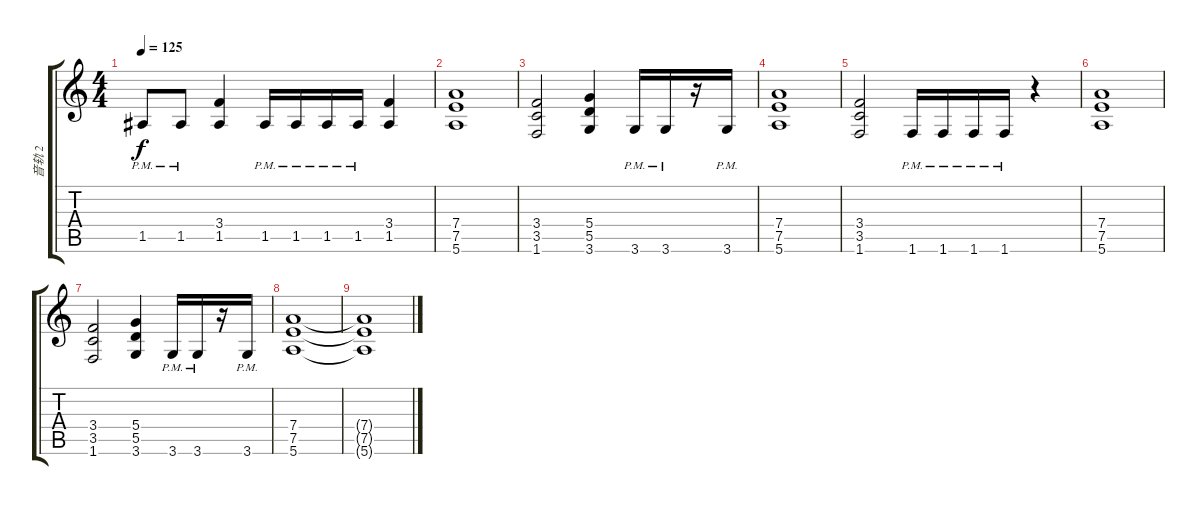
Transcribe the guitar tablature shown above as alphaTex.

\track ("音轨 2" "音轨 2") {instrument distortionguitar}
\staff {score tabs}
\tuning (E4 B3 G3 D3 A2 E2) {hide}
\ts (4 4)
\tempo 125
\clef g2
\ks c
1.5{pm}.8{dy f} 1.5{pm}.8 (3.4 1.5).4 1.5{pm}.16 1.5{pm}.16 1.5{pm}.16 1.5{pm}.16 (3.4 1.5).4 |
(7.4 7.5 5.6).1 |
(3.4 3.5 1.6).2 (5.4 5.5 3.6).4 3.6{pm}.16 3.6{pm}.16 r.16 3.6{pm}.16 |
(7.4 7.5 5.6).1 |
(3.4 3.5 1.6).2 1.6{pm}.16 1.6{pm}.16 1.6{pm}.16 1.6{pm}.16 r.4 |
(7.4 7.5 5.6).1 |
(3.4 3.5 1.6).2 (5.4 5.5 3.6).4 3.6{pm}.16 3.6{pm}.16 r.16 3.6{pm}.16 |
(7.4 7.5 5.6).1 |
(7.4{t} 7.5{t} 5.6{t}).1
